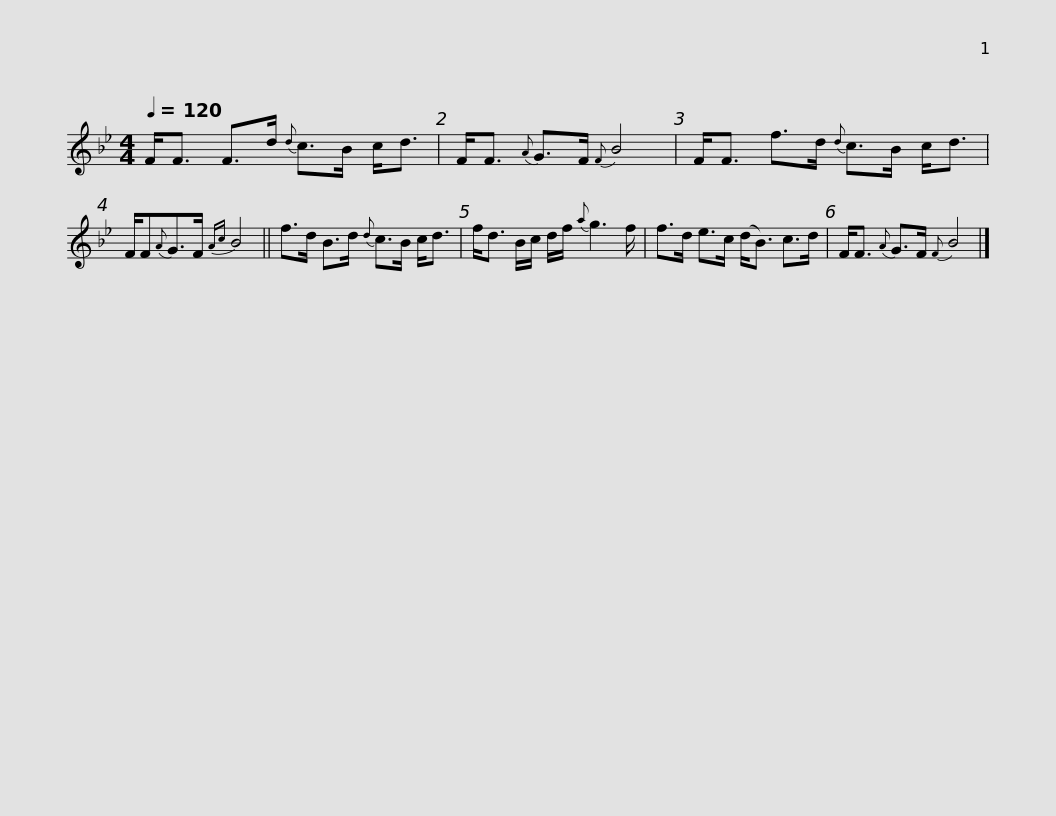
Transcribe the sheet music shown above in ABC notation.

X:1
L:1/8
Q:1/4=120
M:4/4
I:linebreak $
K:Bb
V:1 treble
V:1
 F<F F>d{d} c>B c<d | F<F{A} G>F{F} B4 | F<F f>d{d} c>B c<d | F/F{A}G>F{Ac} B4 ||$ f>d B>d{d} c>B c<d | %5
 f<d B/c/ d/f/{a} g3 f/ | f>d e>c (d<B) c>d | F<F{A} G>F{F} B4 |] %8
